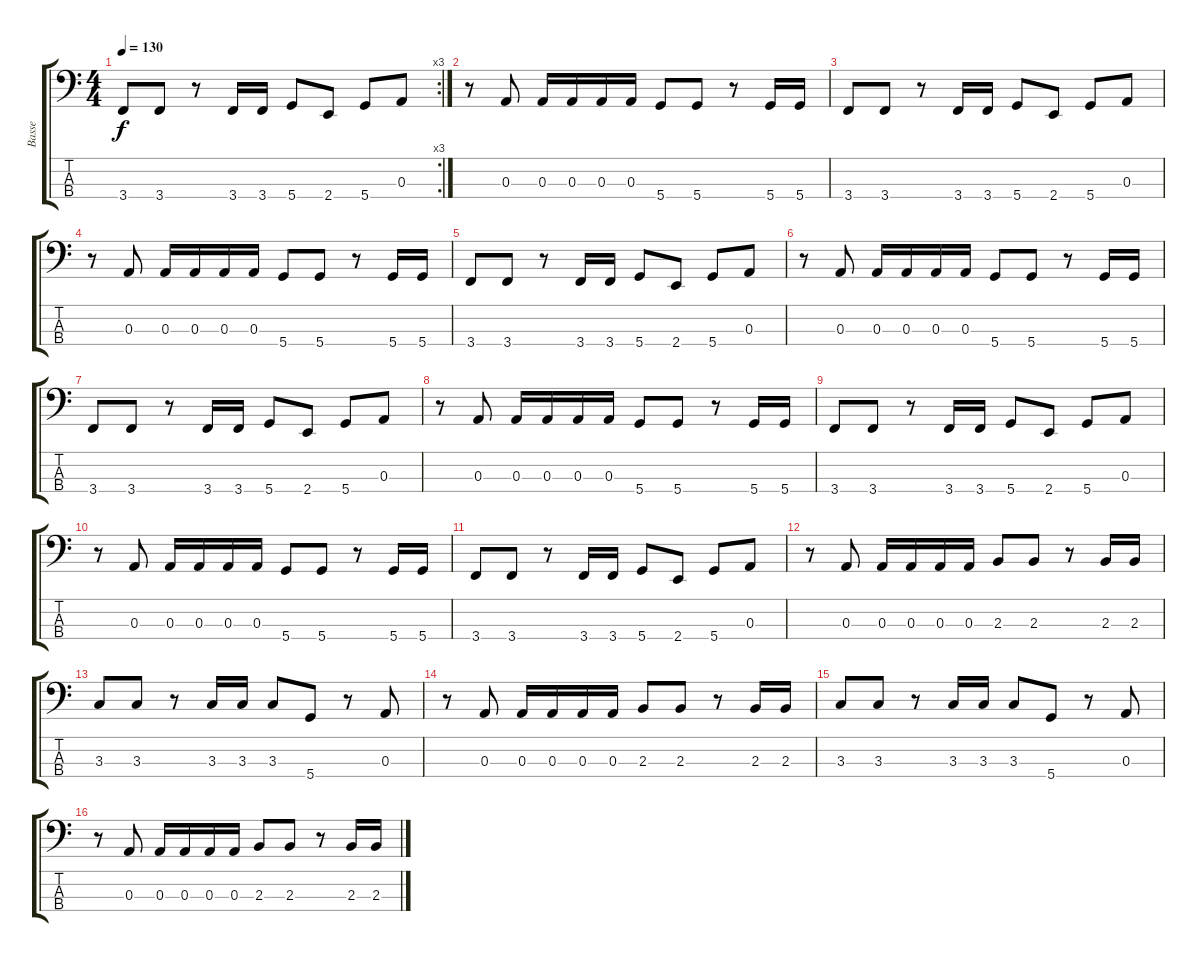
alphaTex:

\track ("Basse" "Basse") {instrument electricbasspick}
\staff {score tabs}
\tuning (G2 D2 A1 D1) {hide}
\rc 3
\ts (4 4)
\tempo 130
\clef f4
\ks c
3.4.8{dy f} 3.4.8 r.8 3.4.16 3.4.16 5.4.8 2.4.8 5.4.8 0.3.8 |
r.8 0.3.8 0.3.16 0.3.16 0.3.16 0.3.16 5.4.8 5.4.8 r.8 5.4.16 5.4.16 |
3.4.8 3.4.8 r.8 3.4.16 3.4.16 5.4.8 2.4.8 5.4.8 0.3.8 |
r.8 0.3.8 0.3.16 0.3.16 0.3.16 0.3.16 5.4.8 5.4.8 r.8 5.4.16 5.4.16 |
3.4.8 3.4.8 r.8 3.4.16 3.4.16 5.4.8 2.4.8 5.4.8 0.3.8 |
r.8 0.3.8 0.3.16 0.3.16 0.3.16 0.3.16 5.4.8 5.4.8 r.8 5.4.16 5.4.16 |
3.4.8 3.4.8 r.8 3.4.16 3.4.16 5.4.8 2.4.8 5.4.8 0.3.8 |
r.8 0.3.8 0.3.16 0.3.16 0.3.16 0.3.16 5.4.8 5.4.8 r.8 5.4.16 5.4.16 |
3.4.8 3.4.8 r.8 3.4.16 3.4.16 5.4.8 2.4.8 5.4.8 0.3.8 |
r.8 0.3.8 0.3.16 0.3.16 0.3.16 0.3.16 5.4.8 5.4.8 r.8 5.4.16 5.4.16 |
3.4.8 3.4.8 r.8 3.4.16 3.4.16 5.4.8 2.4.8 5.4.8 0.3.8 |
r.8 0.3.8 0.3.16 0.3.16 0.3.16 0.3.16 2.3.8 2.3.8 r.8 2.3.16 2.3.16 |
3.3.8 3.3.8 r.8 3.3.16 3.3.16 3.3.8 5.4.8 r.8 0.3.8 |
r.8 0.3.8 0.3.16 0.3.16 0.3.16 0.3.16 2.3.8 2.3.8 r.8 2.3.16 2.3.16 |
3.3.8 3.3.8 r.8 3.3.16 3.3.16 3.3.8 5.4.8 r.8 0.3.8 |
r.8 0.3.8 0.3.16 0.3.16 0.3.16 0.3.16 2.3.8 2.3.8 r.8 2.3.16 2.3.16
